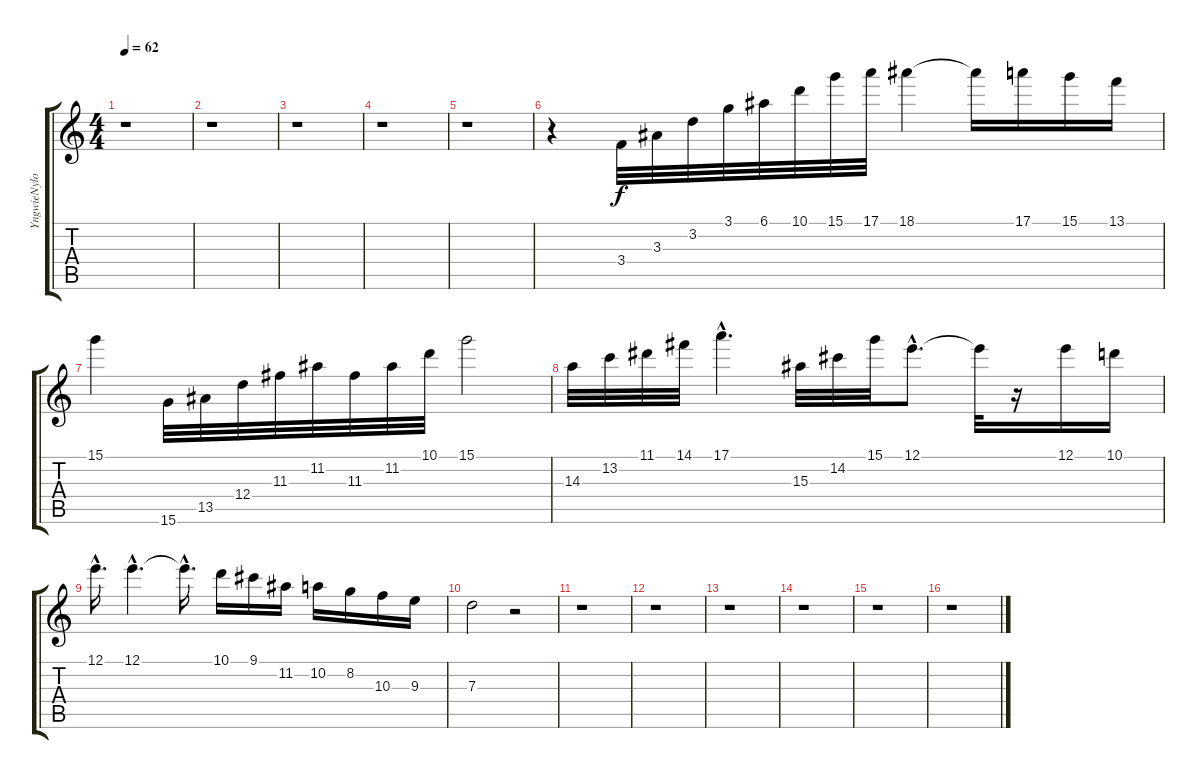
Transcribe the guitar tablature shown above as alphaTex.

\track ("YngwieNylon" "YngwieNylo") {instrument acousticguitarnylon}
\staff {score tabs}
\tuning (E4 B3 G3 D3 A2 E2) {hide}
\ts (4 4)
\tempo 62
\clef g2
\ks c
r.1{dy f instrument acousticguitarnylon} |
r.1 |
r.1 |
r.1 |
r.1 |
r.4 3.4.32 3.3.32 3.2.32 3.1.32 6.1.32 10.1.32 15.1.32 17.1.32 18.1.4 18.1{t}.16 17.1.16 15.1.16 13.1.16 |
15.1.4 15.6.32 13.5.32 12.4.32 11.3.32 11.2.32 11.3.32 11.2.32 10.1.32 15.1.2 |
14.3.32 13.2.32 11.1.32 14.1.32 17.1{hac}.4{d} 15.3.32 14.2.32 15.1.32 12.1{hac}.8{d} 12.1{t}.32 r.16 12.1.16 10.1.16 |
12.1{hac}.16{d} 12.1{hac}.4{d} 12.1{hac t}.16{d} 10.1.16 9.1.16 11.2.16 10.2.16 8.2.16 10.3.16 9.3.16 |
7.3.2 r.2 |
r.1 |
r.1 |
r.1 |
r.1 |
r.1 |
r.1
